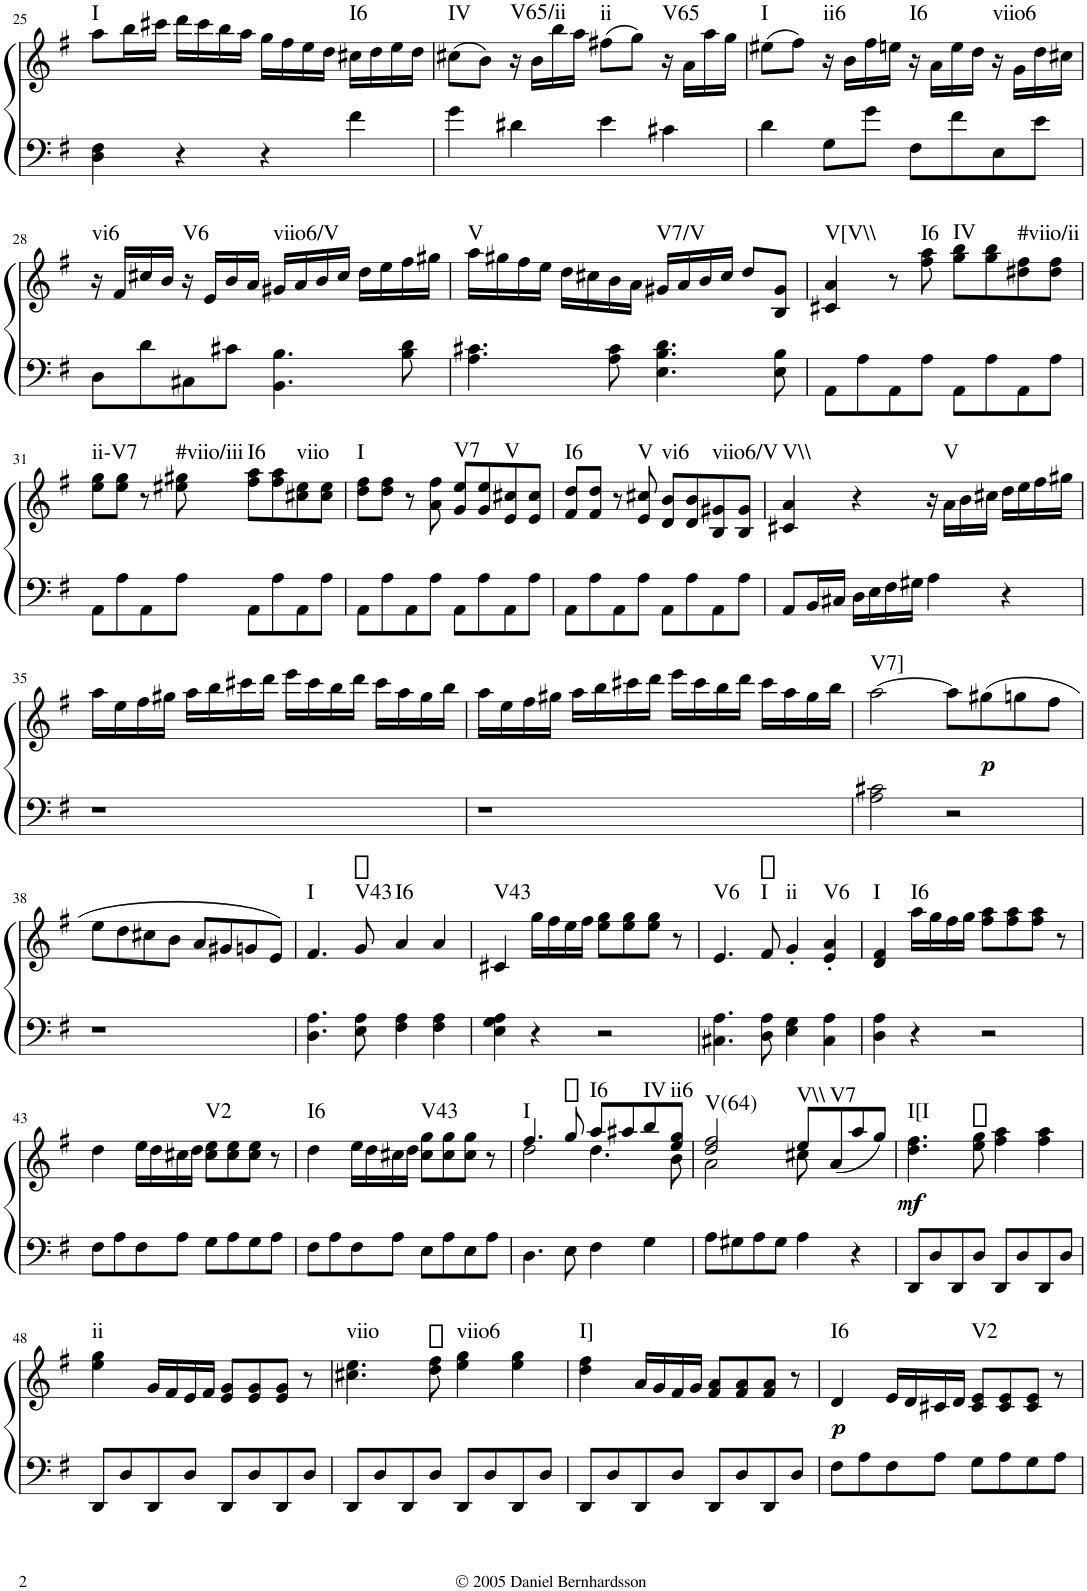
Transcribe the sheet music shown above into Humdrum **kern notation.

**kern	**kern	**dynam	**harte
*part1	*part1	*part1	*part1
*staff2	*staff1	*staff1/2	*
*I"Piano	*	*	*
*I'Pno.	*	*	*
!!LO:PB:g=z
*clefF4	*clefG2	*	*
*k[f#]	*k[f#]	*	*
*G:	*G:	*	*
*M4/4	*M4/4	*	*
*met(c)	*met(c)	*	*
=25	=25	=25	=25
!	!	!	!LO:H:kt=I
4D\ 4F#\	8aa\L	.	N
.	16bb\L	.	.
.	16ccc#X\JJ	.	.
4r	16ddd\LL	.	.
.	16ccc#\	.	.
.	16bb\	.	.
.	16aa\JJ	.	.
4r	16gg\LL	.	.
.	16ff#\	.	.
.	16ee\	.	.
.	16dd\JJ	.	.
!	!	!	!LO:H:kt=I6
4f#\	16cc#X\LL	.	N
.	16dd\	.	.
.	16ee\	.	.
.	16dd\JJ	.	.
=26	=26	=26	=26
!	!	!	!LO:H:kt=IV
4g\	(8cc#X\L	.	N
.	8b\J)	.	.
!	!	!	!LO:H:kt=V65/ii
4d#X\	16r	.	N
.	16b\LL	.	.
.	16bb\	.	.
.	16aa\JJ	.	.
!	!	!	!LO:H:kt=ii
4e\	(8ff#X\L	.	N
.	8gg\J)	.	.
!	!	!	!LO:H:kt=V65
4c#X\	16r	.	N
.	16a\LL	.	.
.	16aa\	.	.
.	16gg\JJ	.	.
=27	=27	=27	=27
!	!	!	!LO:H:kt=I
4d\	(8ee#X\L	.	N
.	8ff#\J)	.	.
!	!	!	!LO:H:kt=ii6
8G\L	16r	.	N
.	16b\LL	.	.
8g\J	16ff#\	.	.
.	16een\JJ	.	.
!	!	!	!LO:H:kt=I6
8F#\L	16r	.	N
.	16a\LL	.	.
8f#\	16ee\	.	.
.	16dd\JJ	.	.
!	!	!	!LO:H:kt=viio6
8E\	16r	.	N
.	16g\LL	.	.
8e\J	16dd\	.	.
.	16cc#X\JJ	.	.
!!LO:LB:g=z
=28	=28	=28	=28
!	!	!	!LO:H:kt=vi6
8D\L	16r	.	N
.	16f#/LL	.	.
8d\	16cc#X/	.	.
.	16b/JJ	.	.
!	!	!	!LO:H:kt=V6
8C#X\	16r	.	N
.	16e/LL	.	.
8c#X\J	16b/	.	.
.	16a/JJ	.	.
!	!	!	!LO:H:kt=viio6/V
4.BB\ 4.B\	16g#X/LL	.	N
.	16a/	.	.
.	16b/	.	.
.	16cc#/JJ	.	.
.	16dd\LL	.	.
.	16ee\	.	.
8B\ 8d\	16ff#\	.	.
.	16gg#X\JJ	.	.
=29	=29	=29	=29
!	!	!	!LO:H:kt=V
4.A\ 4.c#X\	16aa\LL	.	N
.	16gg#X\	.	.
.	16ff#\	.	.
.	16ee\JJ	.	.
.	16dd\LL	.	.
.	16cc#X\	.	.
8A\ 8c#\	16b\	.	.
.	16a\JJ	.	.
!	!	!	!LO:H:kt=V7/V
4.E\ 4.B\ 4.d\	16g#X/LL	.	N
.	16a/	.	.
.	16b/	.	.
.	16cc#/JJ	.	.
.	8dd/L	.	.
8E\ 8B\	8B/ 8g#/J	.	.
=30	=30	=30	=30
!	!	!	!LO:H:kt=V[V\\
8AA\L	4c#X/ 4a/	.	N
8A\	.	.	.
8AA\	8r	.	.
!	!	!	!LO:H:kt=I6
8A\J	8ff#\ 8aa\	.	N
!	!	!	!LO:H:kt=IV
8AA\L	8gg\ 8bb\L	.	N
8A\	8gg\ 8bb\	.	.
!	!	!	!LO:H:kt=#viio/ii
8AA\	8dd#X\ 8ff#\	.	N
8A\J	8dd#\ 8ff#\J	.	.
!!LO:LB:g=z
=31	=31	=31	=31
!	!	!	!LO:H:kt=ii-V7
8AA\L	8ee\ 8gg\L	.	N
8A\	8ee\ 8gg\J	.	.
8AA\	8r	.	.
!	!	!	!LO:H:kt=#viio/iii
8A\J	8ee#X\ 8gg#X\	.	N
!	!	!	!LO:H:kt=I6
8AA\L	8ff#\ 8aa\L	.	N
8A\	8ff#\ 8aa\	.	.
!	!	!	!LO:H:kt=viio
8AA\	8cc#X\ 8ee#\	.	N
8A\J	8cc#\ 8ee#\J	.	.
=32	=32	=32	=32
!	!	!	!LO:H:kt=I
8AA\L	8dd\ 8ff#\L	.	N
8A\	8dd\ 8ff#\J	.	.
8AA\	8r	.	.
8A\J	8a\ 8ff#\	.	.
!	!	!	!LO:H:kt=V7
8AA\L	8g/ 8ee/L	.	N
8A\	8g/ 8ee/	.	.
!	!	!	!LO:H:kt=V
8AA\	8e/ 8cc#X/	.	N
8A\J	8e/ 8cc#/J	.	.
=33	=33	=33	=33
!	!	!	!LO:H:kt=I6
8AA\L	8f#/ 8dd/L	.	N
8A\	8f#/ 8dd/J	.	.
8AA\	8r	.	.
!	!	!	!LO:H:kt=V
8A\J	8e/ 8cc#X/	.	N
!	!	!	!LO:H:kt=vi6
8AA\L	8d/ 8b/L	.	N
8A\	8d/ 8b/	.	.
!	!	!	!LO:H:kt=viio6/V
8AA\	8B/ 8g#X/	.	N
8A\J	8B/ 8g#/J	.	.
=34	=34	=34	=34
!	!	!	!LO:H:kt=V\\
8AA/L	4c#X/ 4a/	.	N
16BB/L	.	.	.
16C#X/JJ	.	.	.
16D\LL	4r	.	.
16E\	.	.	.
16F#\	.	.	.
16G#X\JJ	.	.	.
4A\	16r	.	.
!	!	!	!LO:H:kt=V
.	16a\LL	.	N
.	16b\	.	.
.	16cc#X\JJ	.	.
4r	16dd\LL	.	.
.	16ee\	.	.
.	16ff#\	.	.
.	16gg#X\JJ	.	.
!!LO:LB:g=z
=35	=35	=35	=35
1r	16aa\LL	.	.
.	16ee\	.	.
.	16ff#\	.	.
.	16gg#X\JJ	.	.
.	16aa\LL	.	.
.	16bb\	.	.
.	16ccc#X\	.	.
.	16ddd\JJ	.	.
.	16eee\LL	.	.
.	16ccc#\	.	.
.	16bb\	.	.
.	16ddd\JJ	.	.
.	16ccc#\LL	.	.
.	16aa\	.	.
.	16gg#\	.	.
.	16bb\JJ	.	.
=36	=36	=36	=36
1r	16aa\LL	.	.
.	16ee\	.	.
.	16ff#\	.	.
.	16gg#X\JJ	.	.
.	16aa\LL	.	.
.	16bb\	.	.
.	16ccc#X\	.	.
.	16ddd\JJ	.	.
.	16eee\LL	.	.
.	16ccc#\	.	.
.	16bb\	.	.
.	16ddd\JJ	.	.
.	16ccc#\LL	.	.
.	16aa\	.	.
.	16gg#\	.	.
.	16bb\JJ	.	.
=37	=37	=37	=37
!	!	!	!LO:H:kt=V7]
2A\ 2c#X\	[>2aa\	.	N
2r	8aa\L]	.	.
!	!	!LO:DY:b	!
.	(8gg#X\	p	.
.	8ggn\	.	.
.	8ff#\J	.	.
!!LO:LB:g=z
=38	=38	=38	=38
1r	8ee\L	.	.
.	8dd\	.	.
.	8cc#X\	.	.
.	8b\J	.	.
.	8a/L	.	.
.	8g#X/	.	.
.	8gn/	.	.
.	8e/J)	.	.
=39	=39	=39	=39
!	!	!	!LO:H:kt=I
4.D\ 4.A\	4.f#/	.	N
!	!	!	!LO:H:kt=V43
8E\ 8A\	8g/	.	N
!	!	!	!LO:H:kt=I6
4F#\ 4A\	4a/	.	N
4F#\ 4A\	4a/	.	.
=40	=40	=40	=40
!	!	!	!LO:H:kt=V43
4E\ 4G\ 4A\	4c#X/	.	N
4r	16gg\LL	.	.
.	16ff#\	.	.
.	16ee\	.	.
.	16ff#\JJ	.	.
2r	8ee\ 8gg\L	.	.
.	8ee\ 8gg\	.	.
.	8ee\ 8gg\J	.	.
.	8r	.	.
=41	=41	=41	=41
!	!	!	!LO:H:kt=V6
4.C#X\ 4.A\	4.e/	.	N
!	!	!	!LO:H:kt=I
8D\ 8A\	8f#/	.	N
!	!	!	!LO:H:kt=ii
4E\ 4G\	4g'/	.	N
!	!	!	!LO:H:kt=V6
4C#\ 4A\	4e/' 4a/'	.	N
=42	=42	=42	=42
!	!	!	!LO:H:kt=I
4D\ 4A\	4d/ 4f#/	.	N
!	!	!	!LO:H:kt=I6
4r	16aa\LL	.	N
.	16gg\	.	.
.	16ff#\	.	.
.	16gg\JJ	.	.
2r	8ff#\ 8aa\L	.	.
.	8ff#\ 8aa\	.	.
.	8ff#\ 8aa\J	.	.
.	8r	.	.
!!LO:LB:g=z
=43	=43	=43	=43
8F#\L	4dd\	.	.
8A\	.	.	.
8F#\	16ee\LL	.	.
.	16dd\	.	.
8A\J	16cc#X\	.	.
.	16dd\JJ	.	.
!	!	!	!LO:H:kt=V2
8G\L	8cc#\ 8ee\L	.	N
8A\	8cc#\ 8ee\	.	.
8G\	8cc#\ 8ee\J	.	.
8A\J	8r	.	.
=44	=44	=44	=44
!	!	!	!LO:H:kt=I6
8F#\L	4dd\	.	N
8A\	.	.	.
8F#\	16ee\LL	.	.
.	16dd\	.	.
8A\J	16cc#X\	.	.
.	16dd\JJ	.	.
!	!	!	!LO:H:kt=V43
8E\L	8cc#\ 8gg\L	.	N
8A\	8cc#\ 8gg\	.	.
8E\	8cc#\ 8gg\J	.	.
8A\J	8r	.	.
=45	=45	=45	=45
*	*^	*	*
!	!	!	!	!LO:H:kt=I
4.D\	4.ff#/	2dd\	.	N
8E\	8gg/	.	.	.
!	!	!	!	!LO:H:kt=I6
4F#\	8aa/L	4.dd\	.	N
.	8aa#X/	.	.	.
!	!	!	!	!LO:H:kt=IV
4G\	8bb/	.	.	N
!	!	!	!	!LO:H:kt=ii6
.	8ee/ 8gg/J	8b\	.	N
=46	=46	=46	=46	=46
!	!	!	!	!LO:H:kt=V(64)
8A\L	2dd/ 2ff#/	2a\	.	N
8G#X\	.	.	.	.
8A\	.	.	.	.
8G#\J	.	.	.	.
!	!	!	!	!LO:H:kt=V\\
4A\	8ee/L	8cc#X\	.	N
!	!	!	!	!LO:H:kt=V7
.	(8a/	8ryy	.	N
4r	8aa/	4ryy	.	.
.	8gg/J)	.	.	.
*	*v	*v	*	*
=47	=47	=47	=47
!	!	!LO:DY:b	!LO:H:kt=I[I
8DD/L	4.dd\ 4.ff#\	mf	N
8D/	.	.	.
8DD/	.	.	.
8D/J	8ee\ 8gg\	.	.
8DD/L	4ff#\ 4aa\	.	.
8D/	.	.	.
8DD/	4ff#\ 4aa\	.	.
8D/J	.	.	.
!!LO:LB:g=z
=48	=48	=48	=48
!	!	!	!LO:H:kt=ii
8DD/L	4ee\ 4gg\	.	N
8D/	.	.	.
8DD/	16g/LL	.	.
.	16f#/	.	.
8D/J	16e/	.	.
.	16f#/JJ	.	.
8DD/L	8e/ 8g/L	.	.
8D/	8e/ 8g/	.	.
8DD/	8e/ 8g/J	.	.
8D/J	8r	.	.
=49	=49	=49	=49
!	!	!	!LO:H:kt=viio
8DD/L	4.cc#X\ 4.ee\	.	N
8D/	.	.	.
8DD/	.	.	.
8D/J	8dd\ 8ff#\	.	.
!	!	!	!LO:H:kt=viio6
8DD/L	4ee\ 4gg\	.	N
8D/	.	.	.
8DD/	4ee\ 4gg\	.	.
8D/J	.	.	.
=50	=50	=50	=50
!	!	!	!LO:H:kt=I]
8DD/L	4dd\ 4ff#\	.	N
8D/	.	.	.
8DD/	16a/LL	.	.
.	16g/	.	.
8D/J	16f#/	.	.
.	16g/JJ	.	.
8DD/L	8f#/ 8a/L	.	.
8D/	8f#/ 8a/	.	.
8DD/	8f#/ 8a/J	.	.
8D/J	8r	.	.
=51	=51	=51	=51
!	!	!LO:DY:b	!LO:H:kt=I6
8F#\L	4d/	p	N
8A\	.	.	.
8F#\	16e/LL	.	.
.	16d/	.	.
8A\J	16c#X/	.	.
.	16d/JJ	.	.
!	!	!	!LO:H:kt=V2
8G\L	8c#/ 8e/L	.	N
8A\	8c#/ 8e/	.	.
8G\	8c#/ 8e/J	.	.
8A\J	8r	.	.
=	=	=	=
*-	*-	*-	*-
